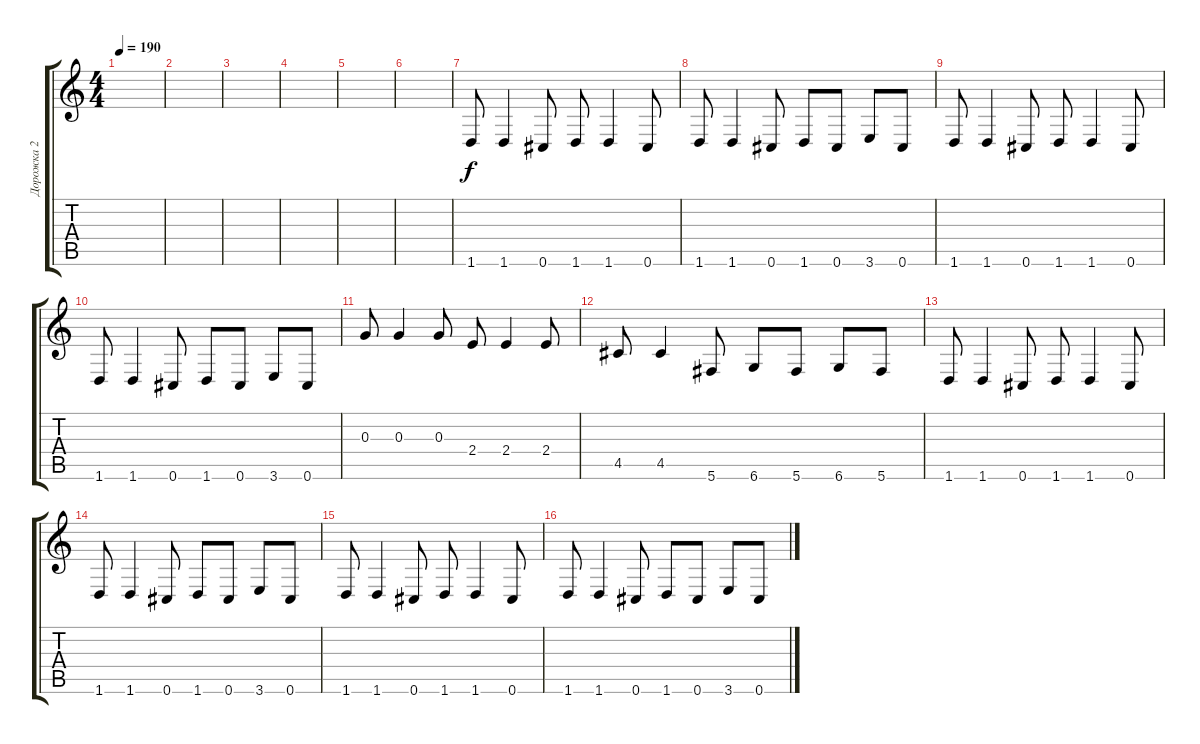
\track ("Дорожка 2" "Дорожка 2") {instrument distortionguitar}
\staff {score tabs}
\tuning (E4 B3 G3 D3 A2 Db2) {hide}
\ts (4 4)
\tempo 190
\clef g2
\ks c
|
|
|
|
|
|
1.6.8 1.6.4 0.6.8 1.6.8 1.6.4 0.6.8 |
1.6.8 1.6.4 0.6.8 1.6.8 0.6.8 3.6.8 0.6.8 |
1.6.8 1.6.4 0.6.8 1.6.8 1.6.4 0.6.8 |
1.6.8 1.6.4 0.6.8 1.6.8 0.6.8 3.6.8 0.6.8 |
0.3.8 0.3.4 0.3.8 2.4.8 2.4.4 2.4.8 |
4.5.8 4.5.4 5.6.8 6.6.8 5.6.8 6.6.8 5.6.8 |
1.6.8 1.6.4 0.6.8 1.6.8 1.6.4 0.6.8 |
1.6.8 1.6.4 0.6.8 1.6.8 0.6.8 3.6.8 0.6.8 |
1.6.8 1.6.4 0.6.8 1.6.8 1.6.4 0.6.8 |
1.6.8 1.6.4 0.6.8 1.6.8 0.6.8 3.6.8 0.6.8
